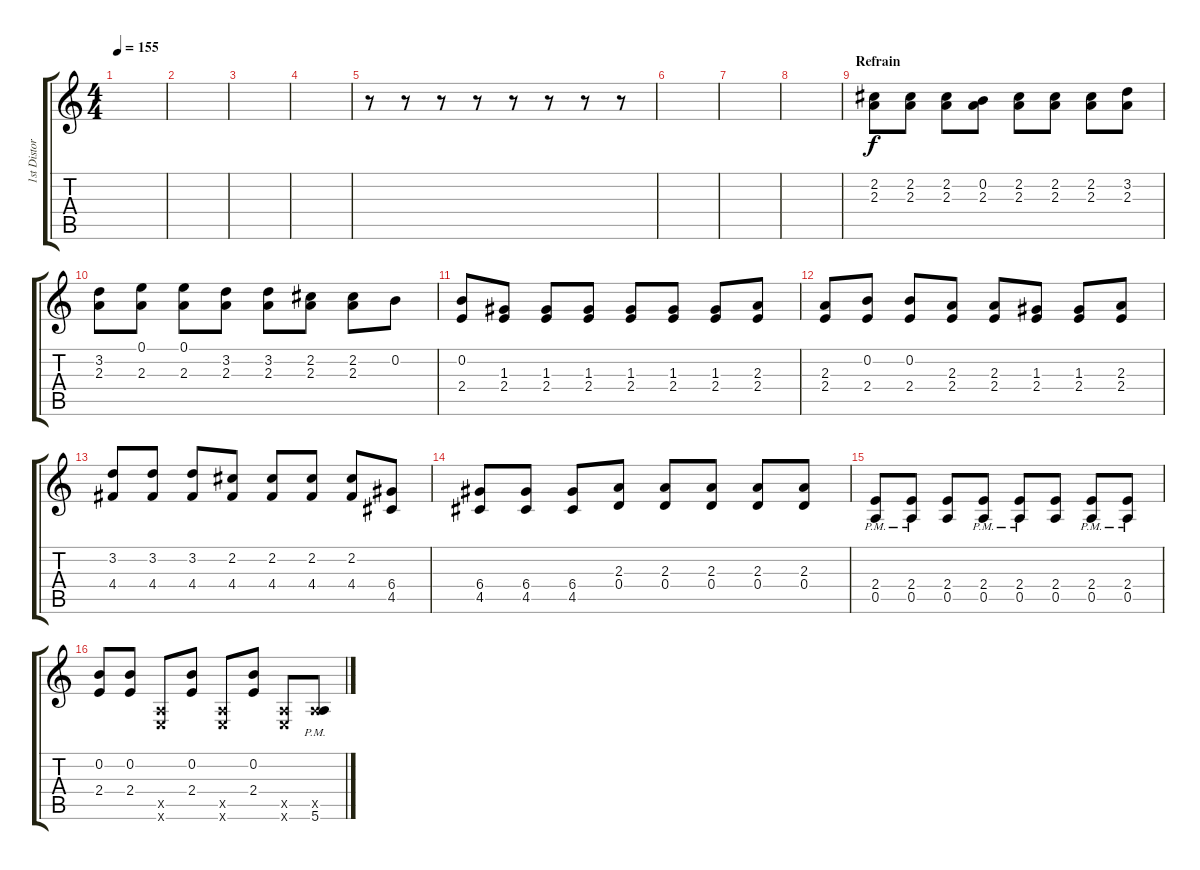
\track ("1st Distortion" "1st Distor") {instrument overdrivenguitar}
\staff {score tabs}
\tuning (E4 B3 G3 D3 A2 E2) {hide}
\ts (4 4)
\tempo 155
\clef g2
\ks c
|
|
|
|
r.8 r.8 r.8 r.8 r.8 r.8 r.8 r.8 |
|
|
|
\section ("" "Refrain")
(2.2 2.3).8 (2.2 2.3).8 (2.2 2.3).8 (0.2 2.3).8 (2.2 2.3).8 (2.2 2.3).8 (2.2 2.3).8 (3.2 2.3).8 |
(3.2 2.3).8 (0.1 2.3).8 (0.1 2.3).8 (3.2 2.3).8 (3.2 2.3).8 (2.2 2.3).8 (2.2 2.3).8 0.2.8 |
(0.2 2.4).8 (1.3 2.4).8 (1.3 2.4).8 (1.3 2.4).8 (1.3 2.4).8 (1.3 2.4).8 (1.3 2.4).8 (2.3 2.4).8 |
(2.3 2.4).8 (0.2 2.4).8 (0.2 2.4).8 (2.3 2.4).8 (2.3 2.4).8 (1.3 2.4).8 (1.3 2.4).8 (2.3 2.4).8 |
(3.2 4.4).8 (3.2 4.4).8 (3.2 4.4).8 (2.2 4.4).8 (2.2 4.4).8 (2.2 4.4).8 (2.2 4.4).8 (6.4 4.5).8 |
(6.4 4.5).8 (6.4 4.5).8 (6.4 4.5).8 (2.3 0.4).8 (2.3 0.4).8 (2.3 0.4).8 (2.3 0.4).8 (2.3 0.4).8 |
(2.4{pm} 0.5{pm}).8 (2.4{pm} 0.5{pm}).8 (2.4 0.5).8 (2.4{pm} 0.5{pm}).8 (2.4{pm} 0.5{pm}).8 (2.4 0.5).8 (2.4{pm} 0.5{pm}).8 (2.4{pm} 0.5{pm}).8 |
(0.2 2.4).8 (0.2 2.4).8 (0.5{x} 0.6{x}).8 (0.2 2.4).8 (0.5{x} 0.6{x}).8 (0.2 2.4).8 (0.5{x} 0.6{x}).8 (0.5{x} 5.6{pm}).8
